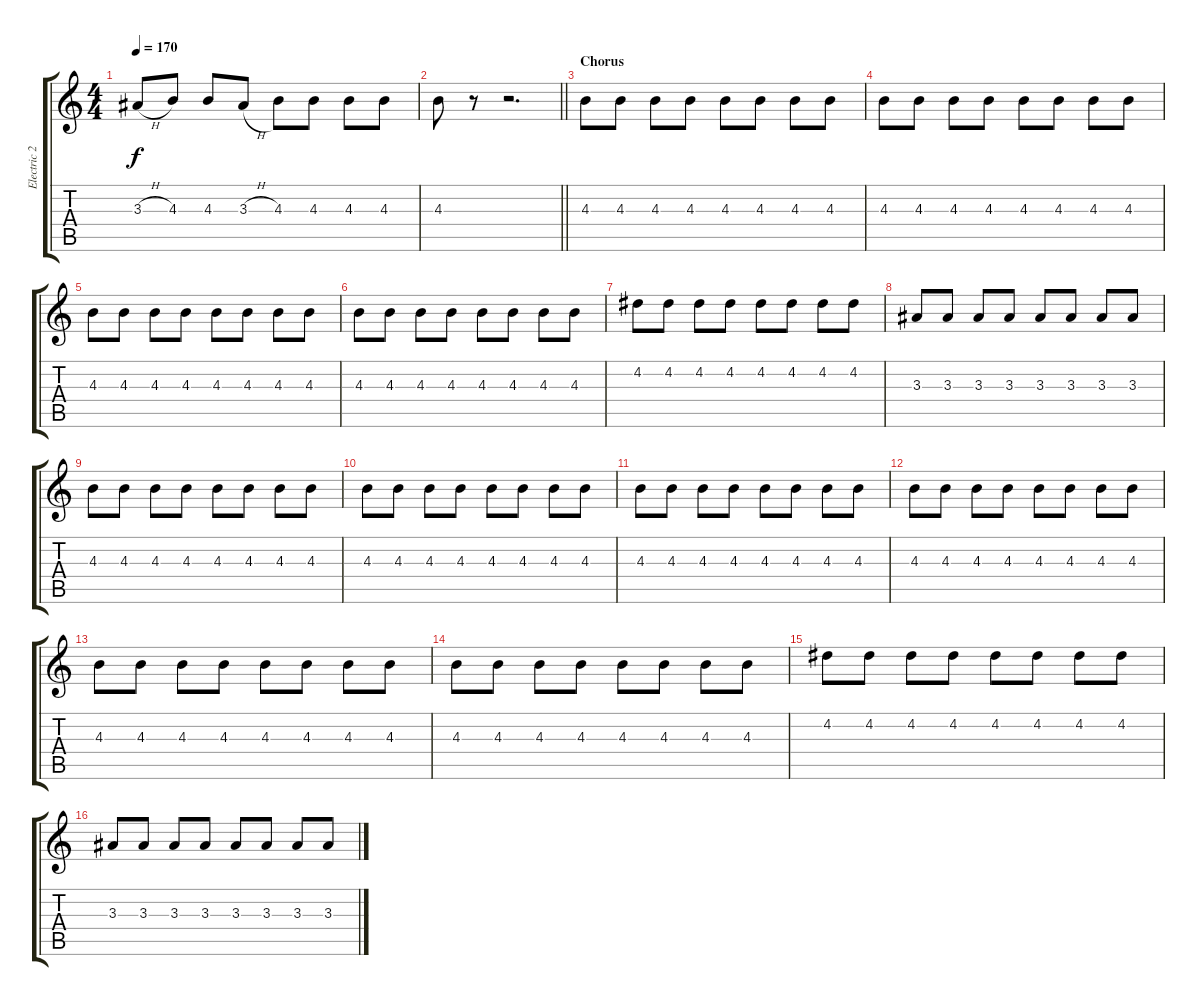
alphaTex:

\track ("Electric 2" "Electric 2") {instrument electricguitarclean}
\staff {score tabs}
\tuning (E4 B3 G3 D3 A2 E2) {hide}
\ts (4 4)
\tempo 170
\clef g2
\ks c
3.3{h}.8{dy f} 4.3.8 4.3.8 3.3{h}.8 4.3.8 4.3.8 4.3.8 4.3.8 |
\barLineRight lightlight
4.3.8 r.8 r.2{d} |
\section ("" "Chorus")
4.3.8 4.3.8 4.3.8 4.3.8 4.3.8 4.3.8 4.3.8 4.3.8 |
4.3.8 4.3.8 4.3.8 4.3.8 4.3.8 4.3.8 4.3.8 4.3.8 |
4.3.8 4.3.8 4.3.8 4.3.8 4.3.8 4.3.8 4.3.8 4.3.8 |
4.3.8 4.3.8 4.3.8 4.3.8 4.3.8 4.3.8 4.3.8 4.3.8 |
4.2.8 4.2.8 4.2.8 4.2.8 4.2.8 4.2.8 4.2.8 4.2.8 |
3.3.8 3.3.8 3.3.8 3.3.8 3.3.8 3.3.8 3.3.8 3.3.8 |
4.3.8 4.3.8 4.3.8 4.3.8 4.3.8 4.3.8 4.3.8 4.3.8 |
4.3.8 4.3.8 4.3.8 4.3.8 4.3.8 4.3.8 4.3.8 4.3.8 |
4.3.8 4.3.8 4.3.8 4.3.8 4.3.8 4.3.8 4.3.8 4.3.8 |
4.3.8 4.3.8 4.3.8 4.3.8 4.3.8 4.3.8 4.3.8 4.3.8 |
4.3.8 4.3.8 4.3.8 4.3.8 4.3.8 4.3.8 4.3.8 4.3.8 |
4.3.8 4.3.8 4.3.8 4.3.8 4.3.8 4.3.8 4.3.8 4.3.8 |
4.2.8 4.2.8 4.2.8 4.2.8 4.2.8 4.2.8 4.2.8 4.2.8 |
3.3.8 3.3.8 3.3.8 3.3.8 3.3.8 3.3.8 3.3.8 3.3.8
